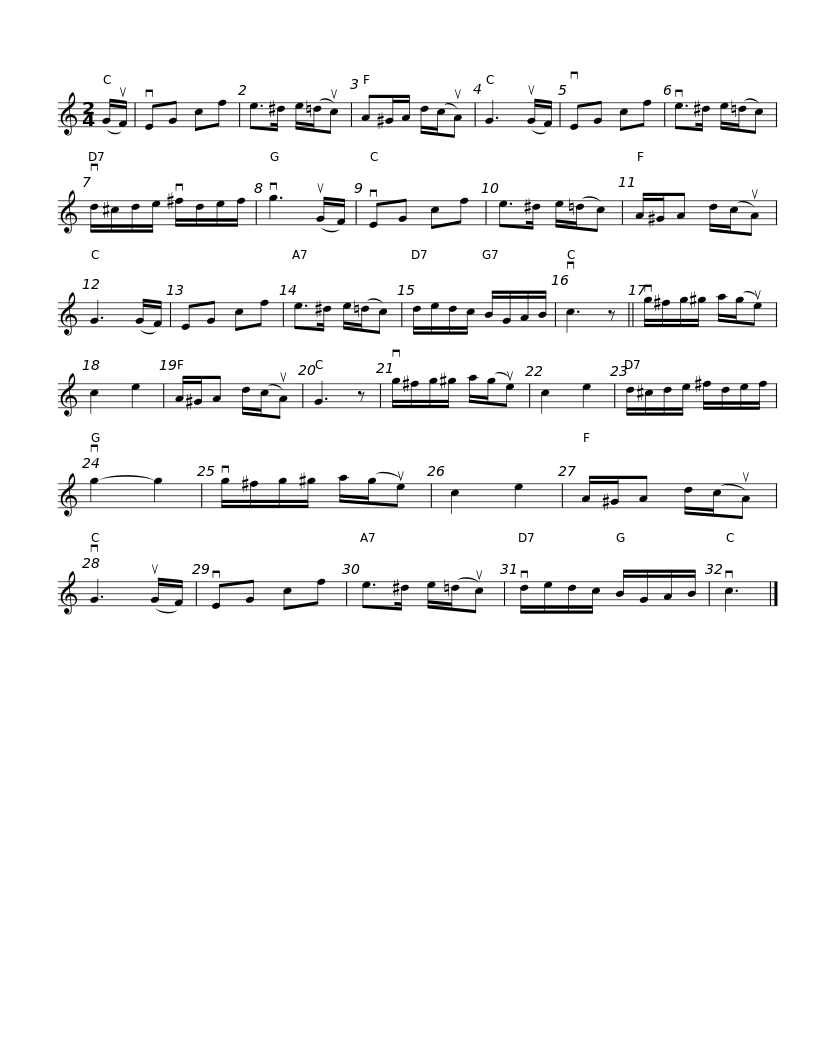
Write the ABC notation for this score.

X:1
L:1/8
M:2/4
I:linebreak $
K:C
V:1 treble
V:1
 (G/uF/) | vEG cf | e>^d e/(=d/uc) | A^G/A/ d/(c/uA) | G3 (uG/F/) | %5
 vEG cf | ve>^d e/(=d/c) | vd/^c/d/e/ v^f/d/e/f/ |$ vg3 (uG/F/) | vEG cf | %10
 e>^d e/(=d/c) | A/^G/A d/(c/uA) | G3 (G/F/) | EG cf | e>^d e/(=d/c) | %15
 d/e/d/c/ B/G/A/B/ | vc3 z ||$ vg/^f/g/^g/ a/(g/ue) | c2 e2 | A/^G/A d/(c/uA) | %20
 G3 z | vg/^f/g/^g/ a/(g/ue) | c2 e2 | d/^c/d/e/ ^f/d/e/f/ | vg2- g2 |$ %25
 vg/^f/g/^g/ a/(g/ue) | c2 e2 | A/^G/A d/(c/uA) | vG3 (uG/F/) | vEG cf | %30
 e>^d e/(=d/uc) | vd/e/d/c/ B/G/A/B/ | vc3 |] %33
